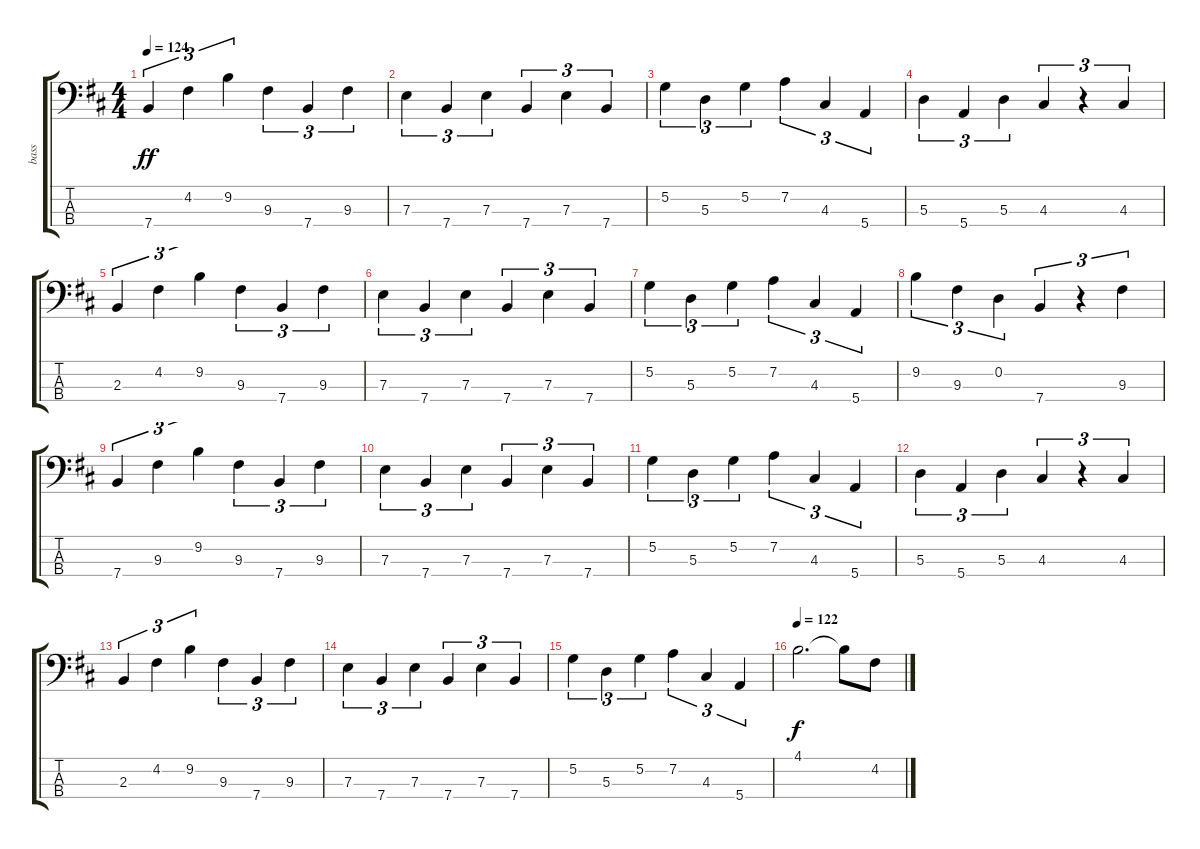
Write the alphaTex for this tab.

\track ("bass" "bass") {instrument fretlessbass}
\staff {score tabs}
\tuning (G2 D2 A1 E1) {hide}
\ts (4 4)
\tempo 124
\clef f4
\ks bminor
7.4.4{tu (3 2) dy ff} 4.2.4{tu (3 2)} 9.2.4{tu (3 2)} 9.3.4{tu (3 2)} 7.4.4{tu (3 2)} 9.3.4{tu (3 2)} |
7.3.4{tu (3 2)} 7.4.4{tu (3 2)} 7.3.4{tu (3 2)} 7.4.4{tu (3 2)} 7.3.4{tu (3 2)} 7.4.4{tu (3 2)} |
5.2.4{tu (3 2)} 5.3.4{tu (3 2)} 5.2.4{tu (3 2)} 7.2.4{tu (3 2)} 4.3.4{tu (3 2)} 5.4.4{tu (3 2)} |
5.3.4{tu (3 2)} 5.4.4{tu (3 2)} 5.3.4{tu (3 2)} 4.3.4{tu (3 2)} r.4{tu (3 2)} 4.3.4{tu (3 2)} |
2.3.4{tu (3 2)} 4.2.4{tu (3 2)} 9.2.4{tu (3 2)} 9.3.4{tu (3 2)} 7.4.4{tu (3 2)} 9.3.4{tu (3 2)} |
7.3.4{tu (3 2)} 7.4.4{tu (3 2)} 7.3.4{tu (3 2)} 7.4.4{tu (3 2)} 7.3.4{tu (3 2)} 7.4.4{tu (3 2)} |
5.2.4{tu (3 2)} 5.3.4{tu (3 2)} 5.2.4{tu (3 2)} 7.2.4{tu (3 2)} 4.3.4{tu (3 2)} 5.4.4{tu (3 2)} |
9.2.4{tu (3 2)} 9.3.4{tu (3 2)} 0.2.4{tu (3 2)} 7.4.4{tu (3 2)} r.4{tu (3 2)} 9.3.4{tu (3 2)} |
7.4.4{tu (3 2)} 9.3.4{tu (3 2)} 9.2.4{tu (3 2)} 9.3.4{tu (3 2)} 7.4.4{tu (3 2)} 9.3.4{tu (3 2)} |
7.3.4{tu (3 2)} 7.4.4{tu (3 2)} 7.3.4{tu (3 2)} 7.4.4{tu (3 2)} 7.3.4{tu (3 2)} 7.4.4{tu (3 2)} |
5.2.4{tu (3 2)} 5.3.4{tu (3 2)} 5.2.4{tu (3 2)} 7.2.4{tu (3 2)} 4.3.4{tu (3 2)} 5.4.4{tu (3 2)} |
5.3.4{tu (3 2)} 5.4.4{tu (3 2)} 5.3.4{tu (3 2)} 4.3.4{tu (3 2)} r.4{tu (3 2)} 4.3.4{tu (3 2)} |
2.3.4{tu (3 2)} 4.2.4{tu (3 2)} 9.2.4{tu (3 2)} 9.3.4{tu (3 2)} 7.4.4{tu (3 2)} 9.3.4{tu (3 2)} |
7.3.4{tu (3 2)} 7.4.4{tu (3 2)} 7.3.4{tu (3 2)} 7.4.4{tu (3 2)} 7.3.4{tu (3 2)} 7.4.4{tu (3 2)} |
5.2.4{tu (3 2)} 5.3.4{tu (3 2)} 5.2.4{tu (3 2)} 7.2.4{tu (3 2)} 4.3.4{tu (3 2)} 5.4.4{tu (3 2)} |
\tempo 122
4.1.2{d dy f} 4.1{t}.8 4.2.8
